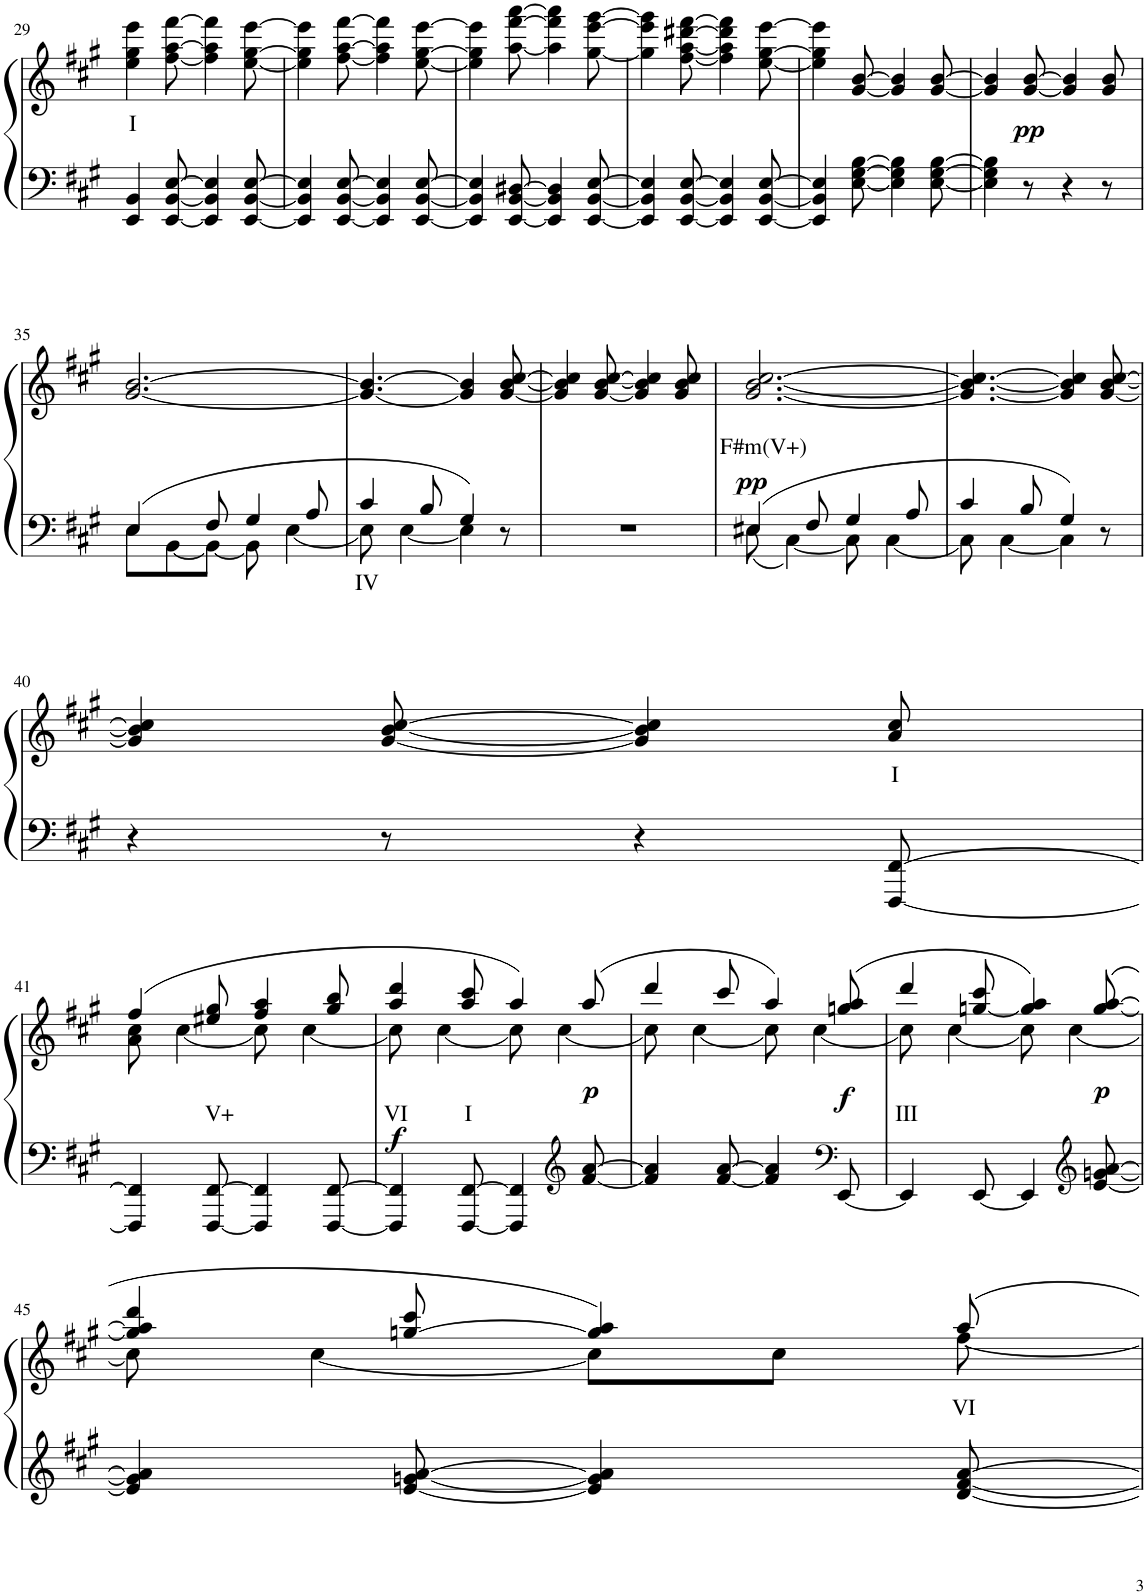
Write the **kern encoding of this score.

**kern	**text	**kern	**text	**dynam
*part1	*part1	*part1	*part1	*part1
*staff2	*staff2	*staff1	*staff1	*staff1/2
*I"Piano	*	*	*	*
*I'Pno	*	*	*	*
!!LO:PB:g=z
*clefF4	*	*clefG2	*	*
*k[f#c#g#]	*	*k[f#c#g#]	*	*
*M6/8	*	*M6/8	*	*
=29	=29	=29	=29	=29
!	!	!	!LO:LY:b	!
4EE/ 4BB/	.	4ee\ 4gg#\ 4eee\	I	.
[8EE/ [8BB/ [>8E/	.	[<8ff#\ [8aa\ [8fff#\	.	.
4EE/] 4BB/] 4E/]	.	4ff#\] 4aa\] 4fff#\]	.	.
[8EE/ [8BB/ [>8E/	.	[<8ee\ [8gg#\ [8eee\	.	.
=30	=30	=30	=30	=30
4EE/] 4BB/] 4E/]	.	4ee\] 4gg#\] 4eee\]	.	.
[8EE/ [8BB/ [>8E/	.	[<8ff#\ [8aa\ [8fff#\	.	.
4EE/] 4BB/] 4E/]	.	4ff#\] 4aa\] 4fff#\]	.	.
[8EE/ [8BB/ [>8E/	.	[<8ee\ [8gg#\ [8eee\	.	.
=31	=31	=31	=31	=31
4EE/] 4BB/] 4E/]	.	4ee\] 4gg#\] 4eee\]	.	.
[8EE/ [8BB/ [>8D#X/	.	[<8aa\ [8fff#\ [8aaa\	.	.
4EE/] 4BB/] 4D#/]	.	4aa\] 4fff#\] 4aaa\]	.	.
[8EE/ [8BB/ [>8E/	.	[<8gg#\ [8eee\ [>8ggg#\	.	.
=32	=32	=32	=32	=32
4EE/] 4BB/] 4E/]	.	4gg#\] 4eee\] 4ggg#\]	.	.
[8EE/ [8BB/ [>8E/	.	[<8ff#\ [<8aa\ [8ddd#X\ [>8fff#\	.	.
4EE/] 4BB/] 4E/]	.	4ff#\] 4aa\] 4ddd#\] 4fff#\]	.	.
[8EE/ [8BB/ [>8E/	.	[<8ee\ [8gg#\ [8eee\	.	.
=33	=33	=33	=33	=33
4EE/] 4BB/] 4E/]	.	4ee\] 4gg#\] 4eee\]	.	.
[<8E\ [8G#\ [8B\	.	[8g#/ [>8b/	.	.
4E\] 4G#\] 4B\]	.	4g#/] 4b/]	.	.
[<8E\ [8G#\ [8B\	.	[8g#/ [>8b/	.	.
=34	=34	=34	=34	=34
4E\] 4G#\] 4B\]	.	4g#/] 4b/]	.	.
!	!	!	!	!LO:DY:b
8r	.	[8g#/ [>8b/	.	pp
4r	.	4g#/] 4b/]	.	.
8r	.	8g#/ 8b/	.	.
!!LO:LB:g=z
=35	=35	=35	=35	=35
*^	*	*	*	*
4E/	8E\L	.	[2.g#/ [>2.b/	.	.
.	[8BB\	.	.	.	.
8F#/	8BB\J_	.	.	.	.
4G#/	8BB\]	.	.	.	.
.	[4E\	.	.	.	.
8A/	.	.	.	.	.
=36	=36	=36	=36	=36	=36
!	!	!LO:LY:b	!	!	!
4c#/	8E\]	IV	4.g#/_ 4.b/_	.	.
.	[4E\	.	.	.	.
8B/	.	.	.	.	.
4G#/	4E\]	.	4g#/] 4b/]	.	.
8r	8ryy	.	[8g#/ [8b/ [>8cc#/	.	.
*v	*v	*	*	*	*
=37	=37	=37	=37	=37
2.r	.	4g#/] 4b/] 4cc#/]	.	.
.	.	[8g#/ [8b/ [>8cc#/	.	.
.	.	4g#/] 4b/] 4cc#/]	.	.
.	.	8g#/ 8b/ 8cc#/	.	.
=38	=38	=38	=38	=38
*^	*	*	*	*
!	!	!	!	!LO:LY:b	!LO:DY:b
4E#X/	8E#X\	.	[2.g#/ [<2.b/ [>2.cc#/	F#m(V+)	pp
.	[4C#\	.	.	.	.
8F#/	.	.	.	.	.
4G#/	8C#\]	.	.	.	.
.	[4C#\	.	.	.	.
8A/	.	.	.	.	.
=39	=39	=39	=39	=39	=39
4c#/	8C#\]	.	4.g#/_ 4.b/_ 4.cc#/_	.	.
.	[4C#\	.	.	.	.
8B/	.	.	.	.	.
4G#/	4C#\]	.	4g#/] 4b/] 4cc#/]	.	.
8r	8ryy	.	[8g#/ [8b/ [>8cc#/	.	.
*v	*v	*	*	*	*
!!LO:LB:g=z
=40	=40	=40	=40	=40
4r	.	4g#/] 4b/] 4cc#/]	.	.
8r	.	[8g#/ [8b/ [>8cc#/	.	.
4r	.	4g#/] 4b/] 4cc#/]	.	.
!	!	!	!LO:LY:b	!
[8FFF#/ [>8FF#/	.	8a/ 8cc#/	I	.
!!LO:LB:g=z
=41	=41	=41	=41	=41
*	*	*^	*	*
4FFF#/] 4FF#/]	.	(4ff#/	8a\ 8cc#\	.	.
.	.	.	[4cc#\	.	.
!	!	!	!	!LO:LY:b	!
[8FFF#/ [>8FF#/	.	8ee#X/ 8gg#/	.	V+	.
4FFF#/] 4FF#/]	.	4ff#/ 4aa/	8cc#\]	.	.
.	.	.	[4cc#\	.	.
[8FFF#/ [>8FF#/	.	8gg#/ 8bb/	.	.	.
=42	=42	=42	=42	=42	=42
!	!	!	!	!LO:LY:b	!LO:DY:b
4FFF#/] 4FF#/]	.	4aa/ 4ddd/	8cc#\]	VI	f
.	.	.	[4cc#\	.	.
!	!	!	!	!LO:LY:b	!
[8FFF#/ [>8FF#/	.	8aa/ 8ccc#/	.	I	.
4FFF#/] 4FF#/]	.	4aa/)	8cc#\]	.	.
.	.	.	[4cc#\	.	.
*clefG2	*	*	*	*	*
!	!	!	!	!	!LO:DY:b
[8f#/ [>8a/	.	(8aa/	.	.	p
=43	=43	=43	=43	=43	=43
4f#/] 4a/]	.	4ddd/	8cc#\]	.	.
.	.	.	[4cc#\	.	.
[8f#/ [>8a/	.	8ccc#/	.	.	.
4f#/] 4a/]	.	4aa/)	8cc#\]	.	.
.	.	.	[4cc#\	.	.
*clefF4	*	*	*	*	*
!	!	!	!	!	!LO:DY:b
[8EE/	.	(8ggn/ 8aa/	.	.	f
=44	=44	=44	=44	=44	=44
!	!	!	!	!LO:LY:b	!
4EE/]	.	4ddd/	8cc#\]	III	.
.	.	.	[4cc#\	.	.
[8EE/	.	[<8ggn/ 8ccc#/	.	.	.
4EE/]	.	4gg/] 4aa/)	8cc#\]	.	.
.	.	.	[4cc#\	.	.
*clefG2	*	*	*	*	*
!	!	!	!	!	!LO:DY:b
[8e/ [8gn/ [>8a/	.	([<8gg/ [8aa/	.	.	p
!!LO:LB:g=z	!!
=45	=45	=45	=45	=45	=45
4e/] 4g/] 4a/]	.	4gg/] 4aa/] 4ddd/	8cc#\]	.	.
.	.	.	[4cc#\	.	.
[8e/ [8gn/ [>8a/	.	[8ggn/ 8ccc#/	.	.	.
4e/] 4g/] 4a/]	.	4gg/] 4aa/)	8cc#\L]	.	.
.	.	.	8cc#\J	.	.
!	!	!	!	!LO:LY:b	!
[8d/ [8f#/ [>8a/	.	8aa/	[8ff#\	VI	.
*	*	*v	*v	*	*
=	=	=	=	=
*-	*-	*-	*-	*-
